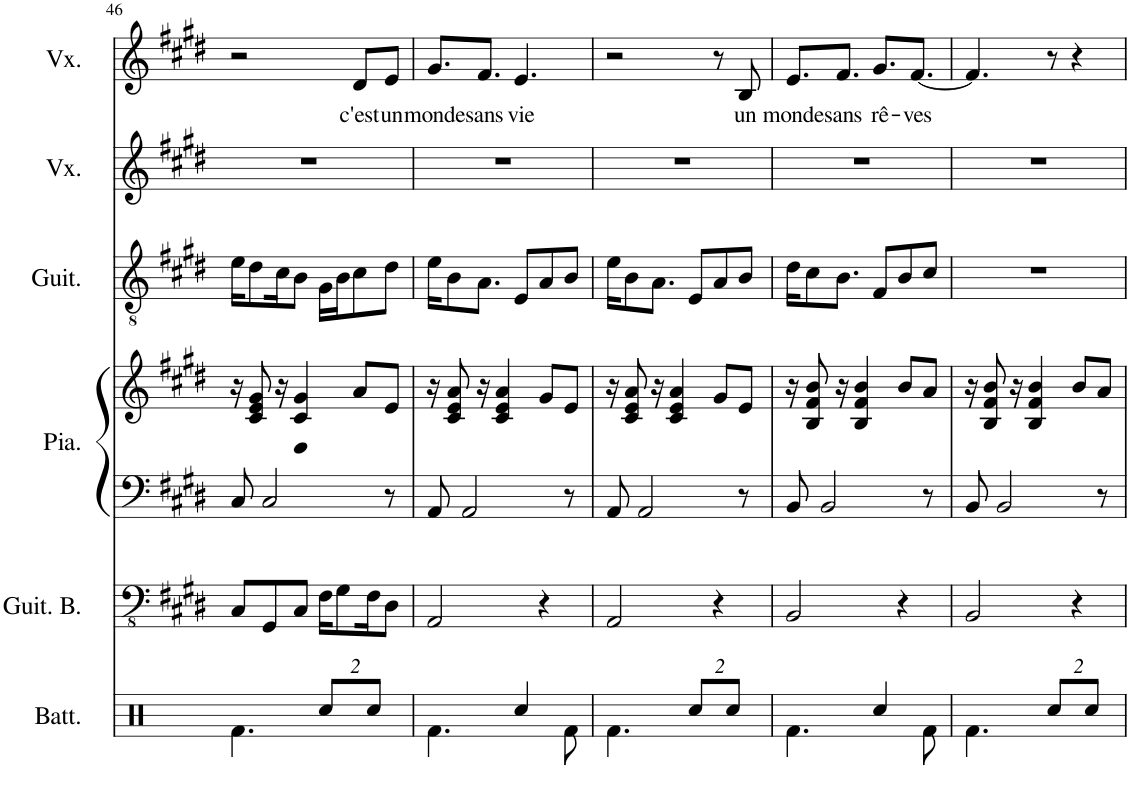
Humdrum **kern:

**kern	**kern	**kern	**kern	**kern	**kern	**kern	**text
*part6	*part5	*part4	*part4	*part3	*part2	*part1	*part1
*staff7	*staff6	*staff5	*staff4	*staff3	*staff2	*staff1	*staff1
*I"Batterie	*I"Guitare basse	*I"Piano	*	*I"Guitare classique	*I"Voix	*I"Voix	*
*I'Batt.	*I'Guit. B.	*I'Pia.	*	*I'Guit.	*I'Vx.	*I'Vx.	*
!!LO:PB:g=z
*clefX	*clefFv4	*clefF4	*clefG2	*clefGv2	*clefG2	*clefG2	*
*k[]	*k[f#c#g#d#]	*k[f#c#g#d#]	*k[f#c#g#d#]	*k[f#c#g#d#]	*k[f#c#g#d#]	*k[f#c#g#d#]	*
*M6/8	*M6/8	*M6/8	*M6/8	*M6/8	*M6/8	*M6/8	*
=46	=46	=46	=46	=46	=46	=46	=46
4.Rf\	8CC#/L	8C#/	16r	16e\KL	2.r	2r	.
.	.	.	8c#/ 8e/ 8g#/	8d#\	.	.	.
.	8GGG#/	2C#/	.	.	.	.	.
.	.	.	16r	16c#\K	.	.	.
.	8CC#/J	.	4c#/ 4e/ 4g#/	8B\J	.	.	.
*Xbrackettup	*	*	*	*	*	*	*
16%3Rcc/L	16FF#\KL	.	.	16G#\LL	.	.	.
.	8GG#\	.	.	16B\J	.	.	.
!	!	!	!	!	!	!	!LO:LY:b
.	.	.	8a/L	8c#\	.	8d#/L	c'est
16%3Rcc/J	16FF#\K	.	.	.	.	.	.
!	!	!	!	!	!	!	!LO:LY:b
.	8DD#\J	8r	8e/J	8d#\J	.	8e/J	un
=47	=47	=47	=47	=47	=47	=47	=47
!	!	!	!	!	!	!	!LO:LY:b
4.Rf\	2AAA/	8AA/	16r	16e\KL	2.r	8.g#/L	monde
.	.	.	8c#/ 8e/ 8a/	8B\	.	.	.
.	.	2AA/	.	.	.	.	.
!	!	!	!	!	!	!	!LO:LY:b
.	.	.	16r	8.A\J	.	8.f#/J	sans
.	.	.	4c#/ 4e/ 4a/	.	.	.	.
!	!	!	!	!	!	!	!LO:LY:b
4Rcc/	.	.	.	8E/L	.	4.e/	vie
.	4r	.	8g#/L	8A/	.	.	.
8Rf\	.	8r	8e/J	8B/J	.	.	.
=48	=48	=48	=48	=48	=48	=48	=48
4.Rf\	2AAA/	8AA/	16r	16e\KL	2.r	2r	.
.	.	.	8c#/ 8e/ 8a/	8B\	.	.	.
.	.	2AA/	.	.	.	.	.
.	.	.	16r	8.A\J	.	.	.
.	.	.	4c#/ 4e/ 4a/	.	.	.	.
16%3Rcc/L	.	.	.	8E/L	.	.	.
.	4r	.	8g#/L	8A/	.	8r	.
16%3Rcc/J	.	.	.	.	.	.	.
!	!	!	!	!	!	!	!LO:LY:b
.	.	8r	8e/J	8B/J	.	8B/	un
=49	=49	=49	=49	=49	=49	=49	=49
!	!	!	!	!	!	!	!LO:LY:b
4.Rf\	2BBB/	8BB/	16r	16d#\KL	2.r	8.e/L	monde
.	.	.	8B/ 8f#/ 8b/	8c#\	.	.	.
.	.	2BB/	.	.	.	.	.
!	!	!	!	!	!	!	!LO:LY:b
.	.	.	16r	8.B\J	.	8.f#/J	sans
.	.	.	4B/ 4f#/ 4b/	.	.	.	.
!	!	!	!	!	!	!	!LO:LY:b
4Rcc/	.	.	.	8F#/L	.	8.g#/L	rê-
.	4r	.	8b/L	8B/	.	.	.
!	!	!	!	!	!	!	!LO:LY:b
.	.	.	.	.	.	[8.f#/J	-ves
8Rf\	.	8r	8a/J	8c#/J	.	.	.
=50	=50	=50	=50	=50	=50	=50	=50
4.Rf\	2BBB/	8BB/	16r	2.r	2.r	4.f#/]	.
.	.	.	8B/ 8f#/ 8b/	.	.	.	.
.	.	2BB/	.	.	.	.	.
.	.	.	16r	.	.	.	.
.	.	.	4B/ 4f#/ 4b/	.	.	.	.
16%3Rcc/L	.	.	.	.	.	8r	.
.	4r	.	8b/L	.	.	4r	.
16%3Rcc/J	.	.	.	.	.	.	.
.	.	8r	8a/J	.	.	.	.
=	=	=	=	=	=	=	=
*-	*-	*-	*-	*-	*-	*-	*-
